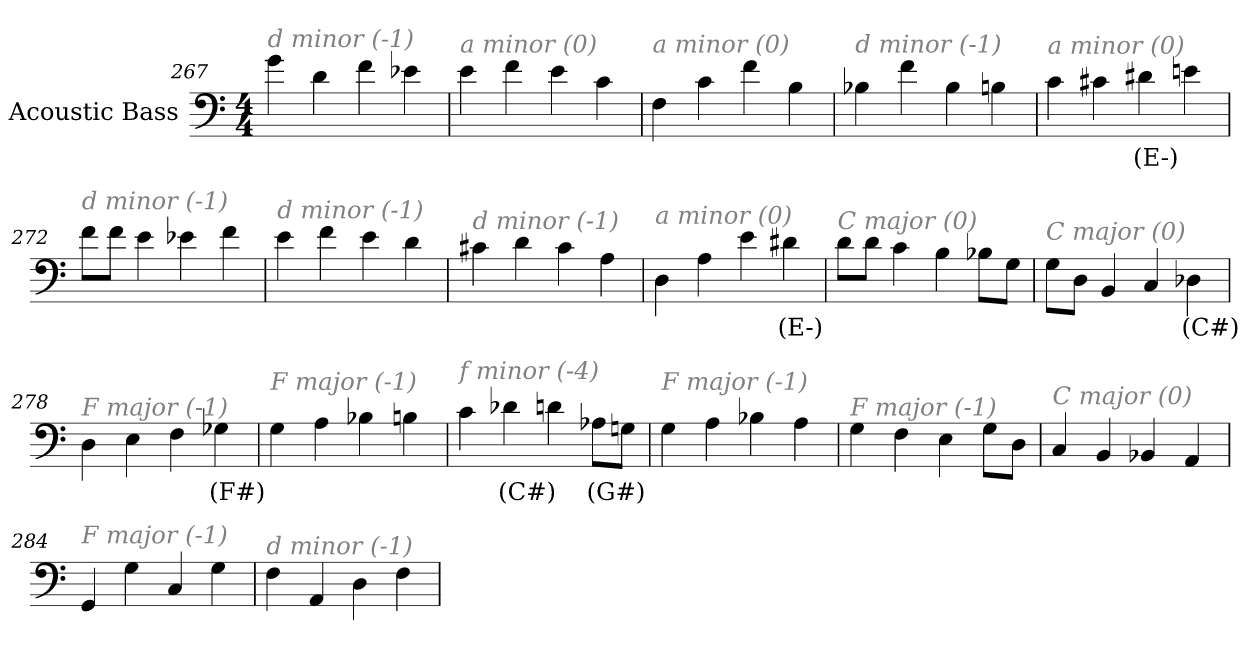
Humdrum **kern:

**kern	**text
*part1	*part1
*staff1	*staff1
*I"Acoustic Bass	*
*clefF4	*
*ITrd7c12	*
*k[]	*
*C:	*
*M4/4	*
=267	=267
!LO:TX:i:color=#808080:t=d minor (-1)	!
4G	.
4D	.
4F	.
4E-X	.
=268	=268
!LO:TX:i:color=#808080:t=a minor (0)	!
4E	.
4F	.
4E	.
4C	.
=269	=269
!LO:TX:i:color=#808080:t=a minor (0)	!
4FF	.
4C	.
4F	.
4BB	.
=270	=270
!LO:TX:i:color=#808080:t=d minor (-1)	!
4BB-X	.
4F	.
4BB-	.
4BBn	.
=271	=271
!LO:TX:i:color=#808080:t=a minor (0)	!
4C	.
4C#X	.
4D#Xi	(E-)
4En	.
=272	=272
!LO:TX:i:color=#808080:t=d minor (-1)	!
8FL	.
8FJ	.
4E	.
4E-X	.
4F	.
=273	=273
!LO:TX:i:color=#808080:t=d minor (-1)	!
4E	.
4F	.
4E	.
4D	.
=274	=274
!LO:TX:i:color=#808080:t=d minor (-1)	!
4C#X	.
4D	.
4C#	.
4AA	.
=275	=275
!LO:TX:i:color=#808080:t=a minor (0)	!
4DD	.
4AA	.
4E	.
4D#Xi	(E-)
=276	=276
!LO:TX:i:color=#808080:t=C major (0)	!
8DL	.
8DJ	.
4C	.
4BB	.
8BB-XL	.
8GGJ	.
=277	=277
!LO:TX:i:color=#808080:t=C major (0)	!
8GGL	.
8DDJ	.
4BBB	.
4CC	.
4DD-Xi	(C#)
=278	=278
!LO:TX:i:color=#808080:t=F major (-1)	!
4DD	.
4EE	.
4FF	.
4GG-Xi	(F#)
=279	=279
!LO:TX:i:color=#808080:t=F major (-1)	!
4GG	.
4AA	.
4BB-X	.
4BBn	.
=280	=280
!LO:TX:i:color=#808080:t=f minor (-4)	!
4C	.
4D-Xi	(C#)
4D	.
8AA-XiL	(G#)
8GGnJ	.
=281	=281
!LO:TX:i:color=#808080:t=F major (-1)	!
4GG	.
4AA	.
4BB-X	.
4AA	.
=282	=282
!LO:TX:i:color=#808080:t=F major (-1)	!
4GG	.
4FF	.
4EE	.
8GGL	.
8DDJ	.
=283	=283
!LO:TX:i:color=#808080:t=C major (0)	!
4CC	.
4BBB	.
4BBB-X	.
4AAA	.
=284	=284
!LO:TX:i:color=#808080:t=F major (-1)	!
4GGG	.
4GG	.
4CC	.
4GG	.
=285	=285
!LO:TX:i:color=#808080:t=d minor (-1)	!
4FF	.
4AAA	.
4DD	.
4FF	.
=	=
*-	*-
